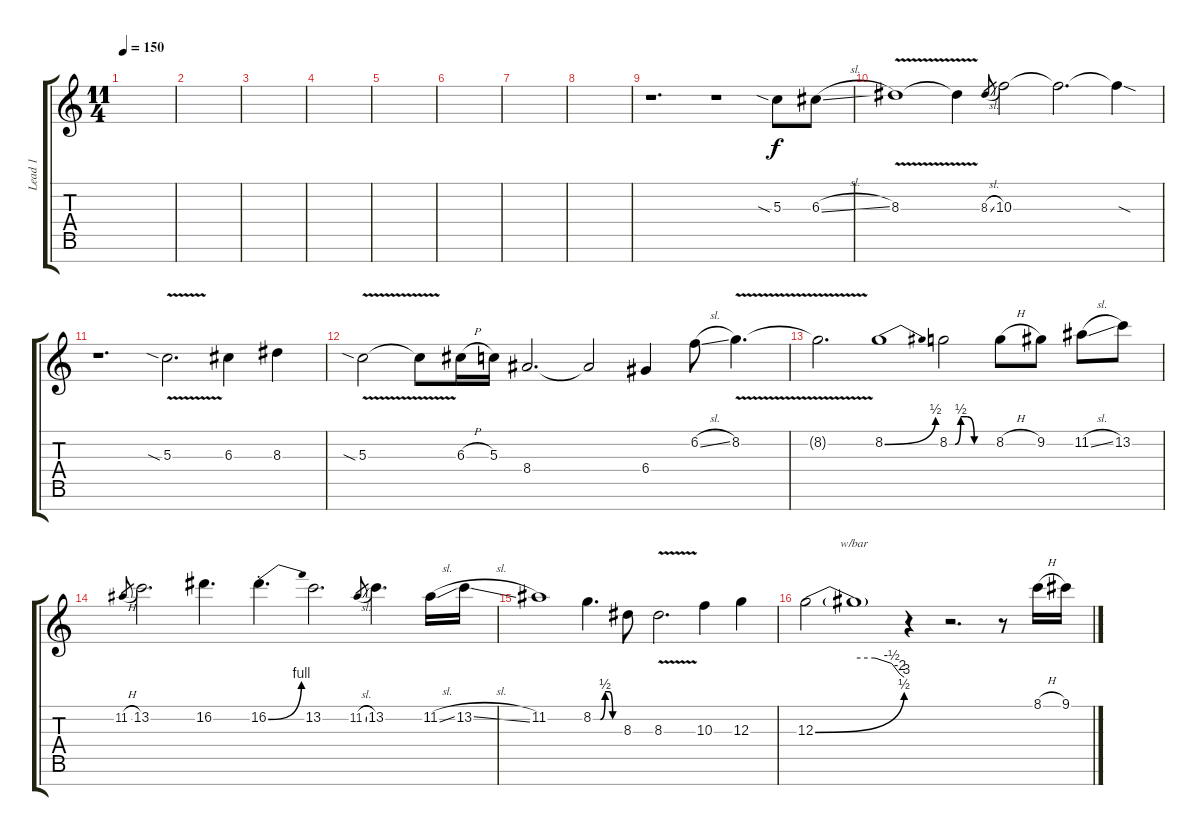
\track ("Lead 1" "Lead 1") {instrument distortionguitar}
\staff {score tabs}
\tuning (E4 B3 G3 D3 A2 E2 B1) {hide}
\ts (11 4)
\tempo 150
\clef g2
\ks c
|
|
|
|
|
|
|
|
r.1{d} r.1 5.3{sia}.8 6.3{sl}.8 |
8.3{v}.1 8.3{t}.4 8.3{sl}.8{gr} 10.3.2 10.3{t}.2{d} 10.3{sod t}.4 |
r.1{d} 5.3{v sia}.2{d} 6.3.4 8.3.4 |
5.3{v sia}.2 5.3{t}.8 6.3{h}.16 5.3.16 8.4.2{d} 8.4{t}.2 6.4.4 6.2{sl}.8 8.2{v}.4{d} |
8.2{t}.2{d} 8.2{be (bend 0 0 60 2)}.1 8.2{be (custom 0 0 8 0 16 2 25 2 35 0 45 0 60 0)}.2 8.2{h}.8 9.2.8 11.2{sl}.8 13.2.8 |
11.2{h}.8{gr} 13.2.2{d} 16.2.4{d} 16.2{be (bend 0 0 60 4) st}.4{d} 13.2.2{d} 11.2{sl}.8{gr} 13.2.4{d} 11.2{sl}.16 13.2{sl}.16 |
11.2.1 8.2{be (custom 0 0 10 0 16 0 27 2 36 2 44 0 60 0)}.4{d} 8.3.8 8.3{v}.2{d} 10.3.4 12.3.4 |
12.3{be (bend 0 0 60 2)}.2 12.3{t}.1{tbe (custom default 0 0 25 0 45 -2 55 -8 60 -12)} r.4 r.2{d} r.8 8.1{h}.16 9.1{h}.16
